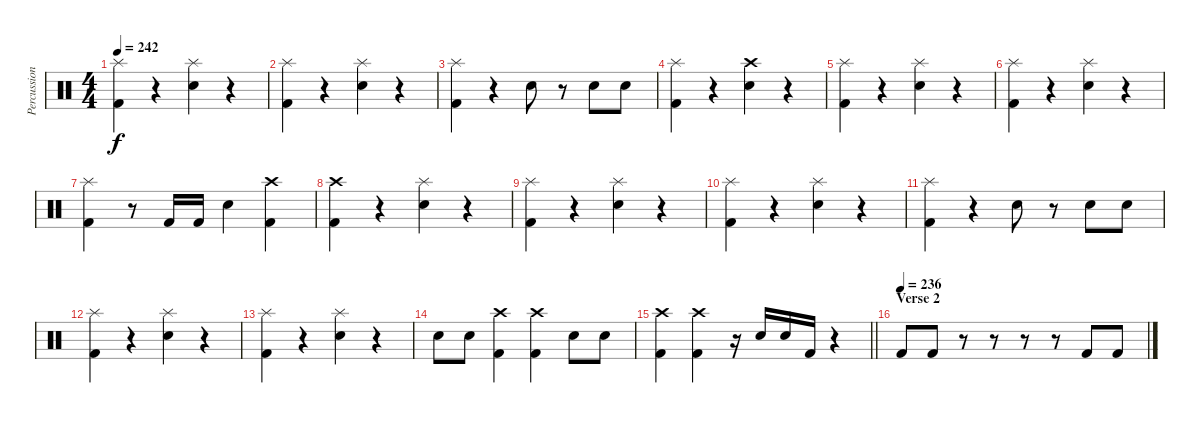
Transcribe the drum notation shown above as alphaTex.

\track ("Percussion" "Percussion") {instrument percussion}
\staff {score}
\articulation defaults
\ts (4 4)
\tempo 242
\clef neutral
\ks c
("Splash (hit)" "Kick (hit) 2").4{dy f} r.4 ("Splash (hit)" "Electric Snare (hit)").4 r.4 |
("Splash (hit)" "Kick (hit) 2").4 r.4 ("Splash (hit)" "Electric Snare (hit)").4 r.4 |
("Splash (hit)" "Kick (hit) 2").4 r.4 "Electric Snare (hit)".8 r.8 "Electric Snare (hit)".8 "Electric Snare (hit)".8 |
("Splash (hit)" "Kick (hit) 2").4 r.4 ("Crash high (hit)" "Electric Snare (hit)").4 r.4 |
("Splash (hit)" "Kick (hit) 2").4 r.4 ("Splash (hit)" "Electric Snare (hit)").4 r.4 |
("Splash (hit)" "Kick (hit) 2").4 r.4 ("Splash (hit)" "Electric Snare (hit)").4 r.4 |
("Splash (hit)" "Kick (hit) 2").4 r.8 "Kick (hit) 2".16 "Kick (hit) 2".16 "Electric Snare (hit)".4 ("Crash high (hit)" "Kick (hit) 2").4 |
("Crash high (hit)" "Kick (hit) 2").4 r.4 ("Splash (hit)" "Electric Snare (hit)").4 r.4 |
("Splash (hit)" "Kick (hit) 2").4 r.4 ("Splash (hit)" "Electric Snare (hit)").4 r.4 |
("Splash (hit)" "Kick (hit) 2").4 r.4 ("Splash (hit)" "Electric Snare (hit)").4 r.4 |
("Splash (hit)" "Kick (hit) 2").4 r.4 "Electric Snare (hit)".8 r.8 "Electric Snare (hit)".8 "Electric Snare (hit)".8 |
("Splash (hit)" "Kick (hit) 2").4 r.4 ("Splash (hit)" "Electric Snare (hit)").4 r.4 |
("Splash (hit)" "Kick (hit) 2").4 r.4 ("Splash (hit)" "Electric Snare (hit)").4 r.4 |
"Electric Snare (hit)".8 "Electric Snare (hit)".8 ("Crash high (hit)" "Kick (hit) 2").4 ("Crash high (hit)" "Kick (hit) 2").4 "Electric Snare (hit)".8 "Electric Snare (hit)".8 |
\barLineRight lightlight
("Crash high (hit)" "Kick (hit) 2").4 ("Crash high (hit)" "Kick (hit) 2").4 r.16 "Electric Snare (hit)".16 "Electric Snare (hit)".16 "Kick (hit) 2".16 r.4 |
\section ("" "Verse 2")
\tempo (236)
"Kick (hit) 2".8 "Kick (hit) 2".8 r.8 r.8 r.8 r.8 "Kick (hit) 2".8 "Kick (hit) 2".8
